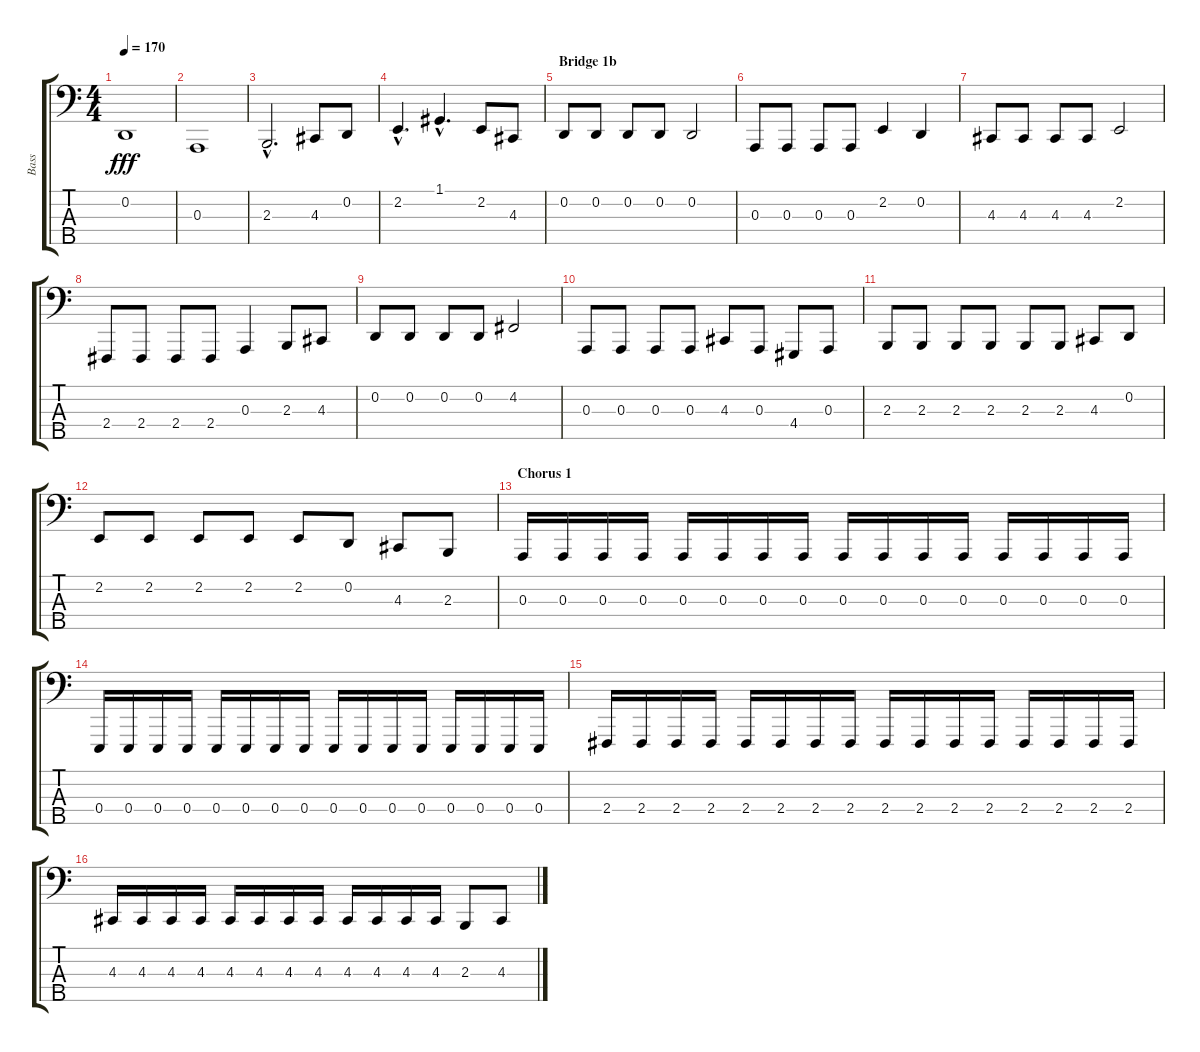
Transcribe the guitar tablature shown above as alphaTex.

\track ("Bass" "Bass") {instrument clavinet}
\staff {score tabs}
\tuning (G2 D2 A1 E1 B0) {hide}
\ts (4 4)
\tempo 170
\clef f4
\ks c
0.2.1{dy fff} |
0.3.1 |
2.3{hac}.2{d} 4.3.8 0.2.8 |
2.2{hac}.4{d} 1.1{hac}.4{d} 2.2.8 4.3.8 |
\section ("" "Bridge 1b")
0.2.8 0.2.8 0.2.8 0.2.8 0.2.2 |
0.3.8 0.3.8 0.3.8 0.3.8 2.2.4 0.2.4 |
4.3.8 4.3.8 4.3.8 4.3.8 2.2.2 |
2.4.8 2.4.8 2.4.8 2.4.8 0.3.4 2.3.8 4.3.8 |
0.2.8 0.2.8 0.2.8 0.2.8 4.2.2 |
0.3.8 0.3.8 0.3.8 0.3.8 4.3.8 0.3.8 4.4.8 0.3.8 |
2.3.8 2.3.8 2.3.8 2.3.8 2.3.8 2.3.8 4.3.8 0.2.8 |
2.2.8 2.2.8 2.2.8 2.2.8 2.2.8 0.2.8 4.3.8 2.3.8 |
\section ("" "Chorus 1")
0.3.16 0.3.16 0.3.16 0.3.16 0.3.16 0.3.16 0.3.16 0.3.16 0.3.16 0.3.16 0.3.16 0.3.16 0.3.16 0.3.16 0.3.16 0.3.16 |
0.4.16 0.4.16 0.4.16 0.4.16 0.4.16 0.4.16 0.4.16 0.4.16 0.4.16 0.4.16 0.4.16 0.4.16 0.4.16 0.4.16 0.4.16 0.4.16 |
2.4.16 2.4.16 2.4.16 2.4.16 2.4.16 2.4.16 2.4.16 2.4.16 2.4.16 2.4.16 2.4.16 2.4.16 2.4.16 2.4.16 2.4.16 2.4.16 |
4.3.16 4.3.16 4.3.16 4.3.16 4.3.16 4.3.16 4.3.16 4.3.16 4.3.16 4.3.16 4.3.16 4.3.16 2.3.8 4.3.8
